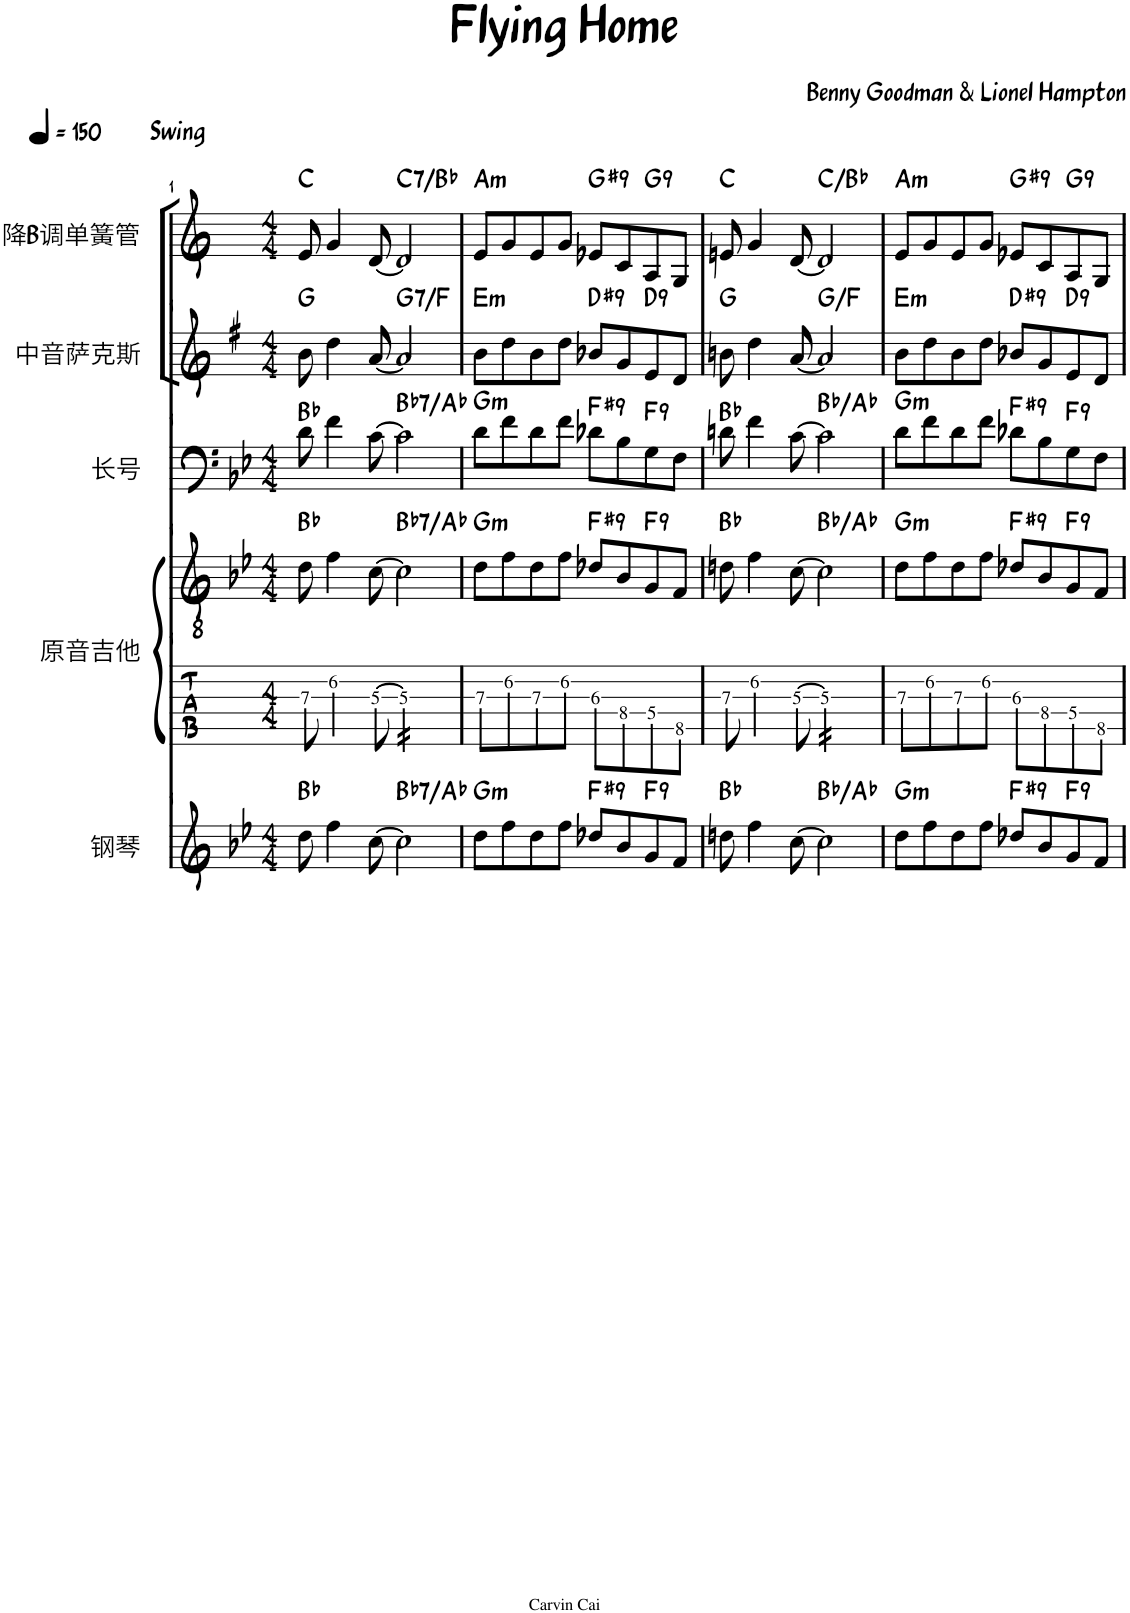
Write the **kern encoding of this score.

**kern	**harte	**kern	**kern	**harte	**kern	**harte	**kern	**harte	**kern	**harte
*part5	*part5	*part4	*part4	*part4	*part3	*part3	*part2	*part2	*part1	*part1
*staff6	*	*staff5	*staff4	*	*staff3	*	*staff2	*	*staff1	*
*I"钢琴	*	*I"原音吉他	*	*	*I"长号	*	*I"中音萨克斯	*	*I"降B调单簧管	*
*	*	*stria6	*	*	*	*	*	*	*	*
*clefG2	*	*	*clefGv2	*	*clefF4	*	*clefG2	*	*clefG2	*
*	*	*	*	*	*	*	*Trd5c9	*	*Trd1c2	*
*k[b-e-]	*	*k[b-e-]	*k[b-e-]	*	*k[b-e-]	*	*k[f#]	*	*k[]	*
*M4/4	*	*M4/4	*M4/4	*	*M4/4	*	*M4/4	*	*M4/4	*
*MM150	*	*MM150	*MM150	*	*MM150	*	*MM150	*	*MM150	*
=1	=1	=1	=1	=1	=1	=1	=1	=1	=1	=1
!	!	!	!	!	!	!	!	!	!LO:TX:a:B:t=Swing	!
8dd\	Bb:maj	8d\	8d\	Bb:maj	8d\	Bb:maj	8b\	G:maj	8e/	C:maj
4ff\	.	4f\	4f\	.	4f\	.	4dd\	.	4g/	.
[8cc\	.	[8c\	[8c\	.	[8c\	.	[8a/	.	[8d/	.
!	!LO:H:kt=7	!	!	!LO:H:kt=7	!	!LO:H:kt=7	!	!LO:H:kt=7	!	!LO:H:kt=7
2cc\]	Bb:7/b7	2c\]	2c\]	Bb:7/b7	2c\]	Bb:7/b7	2a/]	G:7/b7	2d/]	C:7/b7
=2	=2	=2	=2	=2	=2	=2	=2	=2	=2	=2
!	!LO:H:kt=m	!	!	!LO:H:kt=m	!	!LO:H:kt=m	!	!LO:H:kt=m	!	!LO:H:kt=m
8dd\L	G:min	8d\L	8d\L	G:min	8d\L	G:min	8b\L	E:min	8e/L	A:min
8ff\	.	8f\	8f\	.	8f\	.	8dd\	.	8g/	.
8dd\	.	8d\	8d\	.	8d\	.	8b\	.	8e/	.
8ff\J	.	8f\J	8f\J	.	8f\J	.	8dd\J	.	8g/J	.
!	!LO:H:kt=9	!	!	!LO:H:kt=9	!	!LO:H:kt=9	!	!LO:H:kt=9	!	!LO:H:kt=9
8dd-X/L	F#:9	8d-\L	8d-X/L	F#:9	8d-X\L	F#:9	8b-X/L	D#:9	8e-X/L	G#:9
8b-/	.	8B-\	8B-/	.	8B-\	.	8g/	.	8c/	.
!	!LO:H:kt=9	!	!	!LO:H:kt=9	!	!LO:H:kt=9	!	!LO:H:kt=9	!	!LO:H:kt=9
8g/	F:9	8G\	8G/	F:9	8G\	F:9	8e/	D:9	8A/	G:9
8f/J	.	8F\J	8F/J	.	8F\J	.	8d/J	.	8G/J	.
=3	=3	=3	=3	=3	=3	=3	=3	=3	=3	=3
8ddn\	Bb:maj	8dn\	8dn\	Bb:maj	8dn\	Bb:maj	8bn\	G:maj	8en/	C:maj
4ff\	.	4f\	4f\	.	4f\	.	4dd\	.	4g/	.
[8cc\	.	[8c\	[8c\	.	[8c\	.	[8a/	.	[8d/	.
2cc\]	Bb:maj/b7	2c\]	2c\]	Bb:maj/b7	2c\]	Bb:maj/b7	2a/]	G:maj/b7	2d/]	C:maj/b7
=4	=4	=4	=4	=4	=4	=4	=4	=4	=4	=4
!	!LO:H:kt=m	!	!	!LO:H:kt=m	!	!LO:H:kt=m	!	!LO:H:kt=m	!	!LO:H:kt=m
8dd\L	G:min	8d\L	8d\L	G:min	8d\L	G:min	8b\L	E:min	8e/L	A:min
8ff\	.	8f\	8f\	.	8f\	.	8dd\	.	8g/	.
8dd\	.	8d\	8d\	.	8d\	.	8b\	.	8e/	.
8ff\J	.	8f\J	8f\J	.	8f\J	.	8dd\J	.	8g/J	.
!	!LO:H:kt=9	!	!	!LO:H:kt=9	!	!LO:H:kt=9	!	!LO:H:kt=9	!	!LO:H:kt=9
8dd-X/L	F#:9	8d-X\L	8d-X/L	F#:9	8d-X\L	F#:9	8b-X/L	D#:9	8e-X/L	G#:9
8b-/	.	8B-\	8B-/	.	8B-\	.	8g/	.	8c/	.
!	!LO:H:kt=9	!	!	!LO:H:kt=9	!	!LO:H:kt=9	!	!LO:H:kt=9	!	!LO:H:kt=9
8g/	F:9	8G\	8G/	F:9	8G\	F:9	8e/	D:9	8A/	G:9
8f/J	.	8F\J	8F/J	.	8F\J	.	8d/J	.	8G/J	.
=	=	=	=	=	=	=	=	=	=	=
*-	*-	*-	*-	*-	*-	*-	*-	*-	*-	*-
